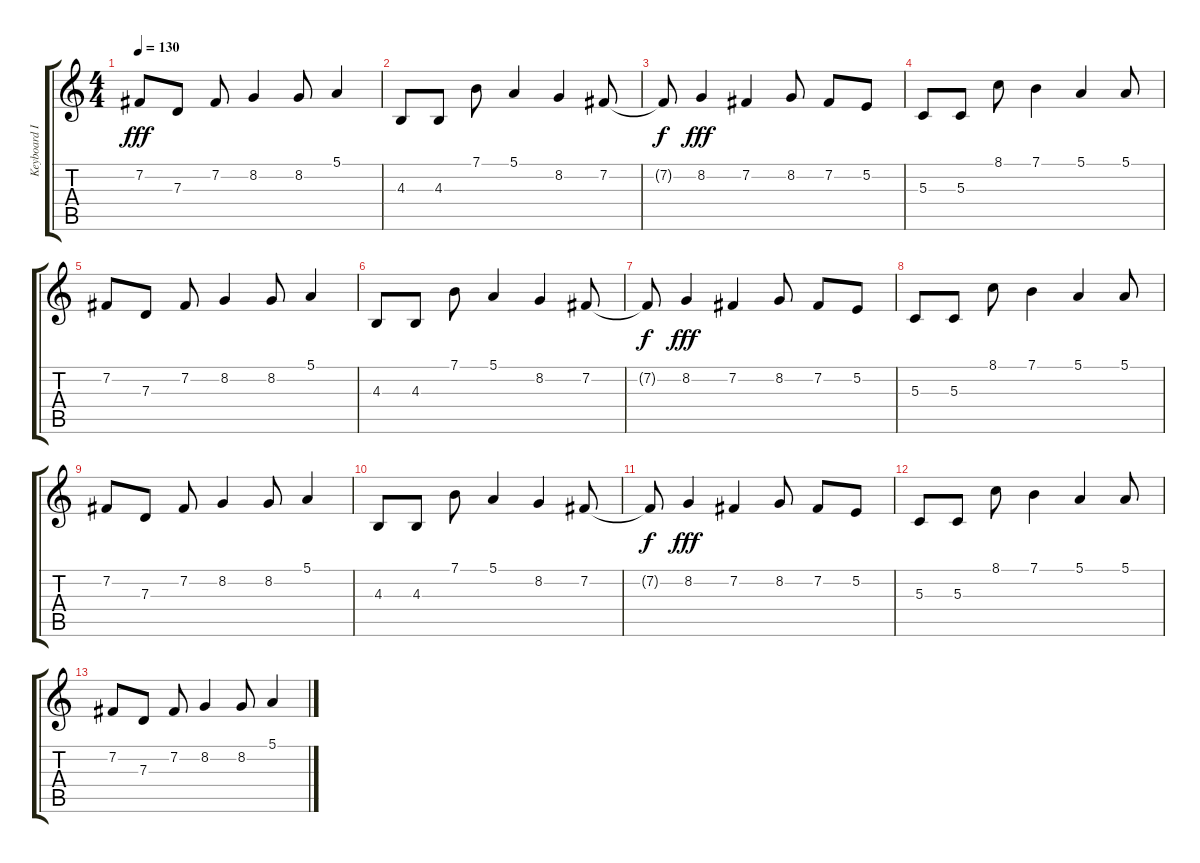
\track ("Keyboard II" "Keyboard I") {instrument acousticgrandpiano}
\staff {score tabs}
\tuning (E4 B3 G3 D3 A2 E2) {hide}
\ts (4 4)
\tempo 130
\clef g2
\ks c
7.2.8{dy fff} 7.3.8 7.2.8 8.2.4 8.2.8 5.1.4 |
4.3.8 4.3.8 7.1.8 5.1.4 8.2.4 7.2.8 |
7.2{t}.8{dy f} 8.2.4{dy fff} 7.2.4 8.2.8 7.2.8 5.2.8 |
5.3.8 5.3.8 8.1.8 7.1.4 5.1.4 5.1.8 |
7.2.8 7.3.8 7.2.8 8.2.4 8.2.8 5.1.4 |
4.3.8 4.3.8 7.1.8 5.1.4 8.2.4 7.2.8 |
7.2{t}.8{dy f} 8.2.4{dy fff} 7.2.4 8.2.8 7.2.8 5.2.8 |
5.3.8 5.3.8 8.1.8 7.1.4 5.1.4 5.1.8 |
7.2.8 7.3.8 7.2.8 8.2.4 8.2.8 5.1.4 |
4.3.8 4.3.8 7.1.8 5.1.4 8.2.4 7.2.8 |
7.2{t}.8{dy f} 8.2.4{dy fff} 7.2.4 8.2.8 7.2.8 5.2.8 |
5.3.8 5.3.8 8.1.8 7.1.4 5.1.4 5.1.8 |
7.2.8 7.3.8 7.2.8 8.2.4 8.2.8 5.1.4
